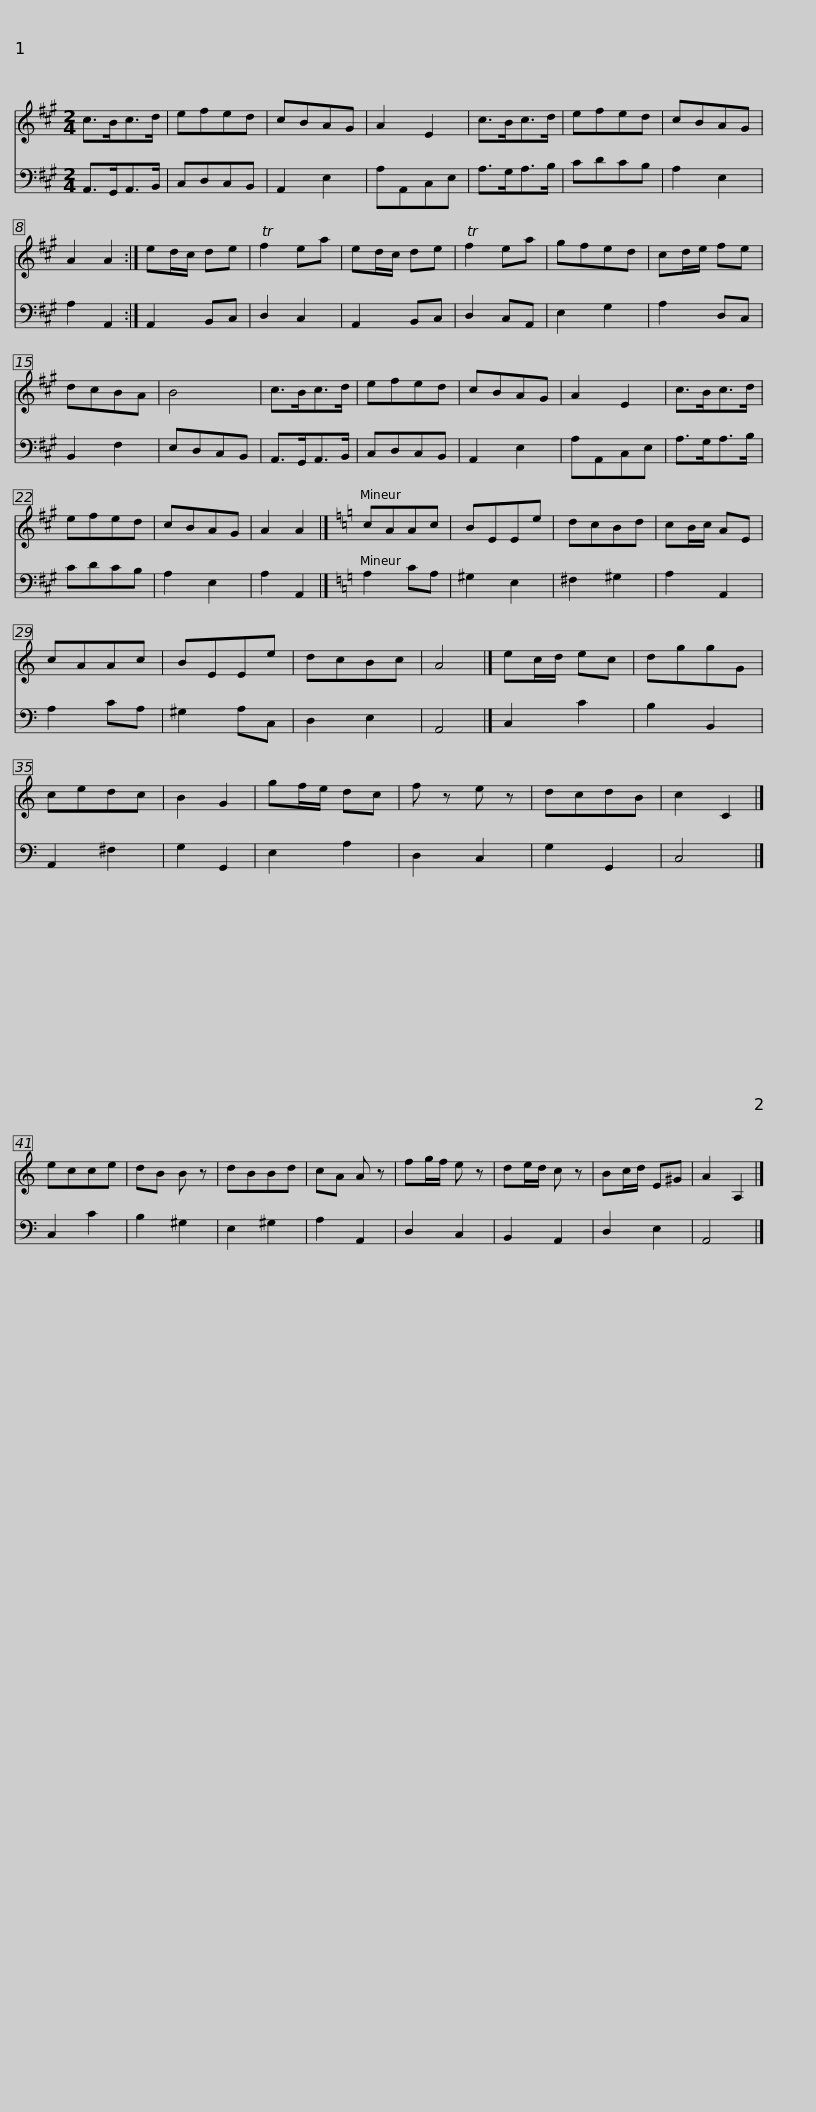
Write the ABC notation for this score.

X:1
%%score 1 2
L:1/8
M:2/4
I:linebreak $
K:A
V:1 treble
V:2 bass
V:1
 c>Bc>d | efed | cBAG | A2 E2 | c>Bc>d | %5
 efed | cBAG | A2 A2 :| ed/c/ de | Tf2 ea |$ %10
 ed/c/ de | Tf2 ea | gfed | cd/e/ fe | dcBA | %15
 B4 | c>Bc>d | efed | cBAG | A2 E2 |$ %20
 c>Bc>d | efed | cBAG | A2 A2 |][K:Amin] cAAc | %25
 BEEe | dcBd | cB/c/ AE | cAAc | BEEe |$ %30
 dcBc | A4 |] ec/d/ ec | dggG | cedc | %35
 B2 G2 | gf/e/ dc | f z e z | dcdB | c2 C2 |] %40
 ecce | dB B z |$ dBBd | cA A z | fg/f/ e z | %45
 de/d/ c z | Bc/d/ E^G | A2 A,2 |] %48
V:2
 A,,>G,,A,,>B,, | C,D,C,B,, | A,,2 E,2 | A,A,,C,E, | A,>G,A,>B, | %5
 CDCB, | A,2 E,2 | A,2 A,,2 :| A,,2 B,,C, | D,2 C,2 |$ %10
 A,,2 B,,C, | D,2 C,A,, | E,2 G,2 | A,2 D,C, | B,,2 F,2 | %15
 E,D,C,B,, | A,,>G,,A,,>B,, | C,D,C,B,, | A,,2 E,2 | A,A,,C,E, |$ %20
 A,>G,A,>B, | CDCB, | A,2 E,2 | A,2 A,,2 |][K:Amin] A,2 CA, | %25
 ^G,2 E,2 | ^F,2 ^G,2 | A,2 A,,2 | A,2 CA, | ^G,2 A,C, |$ %30
 D,2 E,2 | A,,4 |] C,2 C2 | B,2 B,,2 | A,,2 ^F,2 | %35
 G,2 G,,2 | E,2 A,2 | D,2 C,2 | G,2 G,,2 | C,4 |] %40
 C,2 C2 | B,2 ^G,2 |$ E,2 ^G,2 | A,2 A,,2 | D,2 C,2 | %45
 B,,2 A,,2 | D,2 E,2 | A,,4 |] %48
